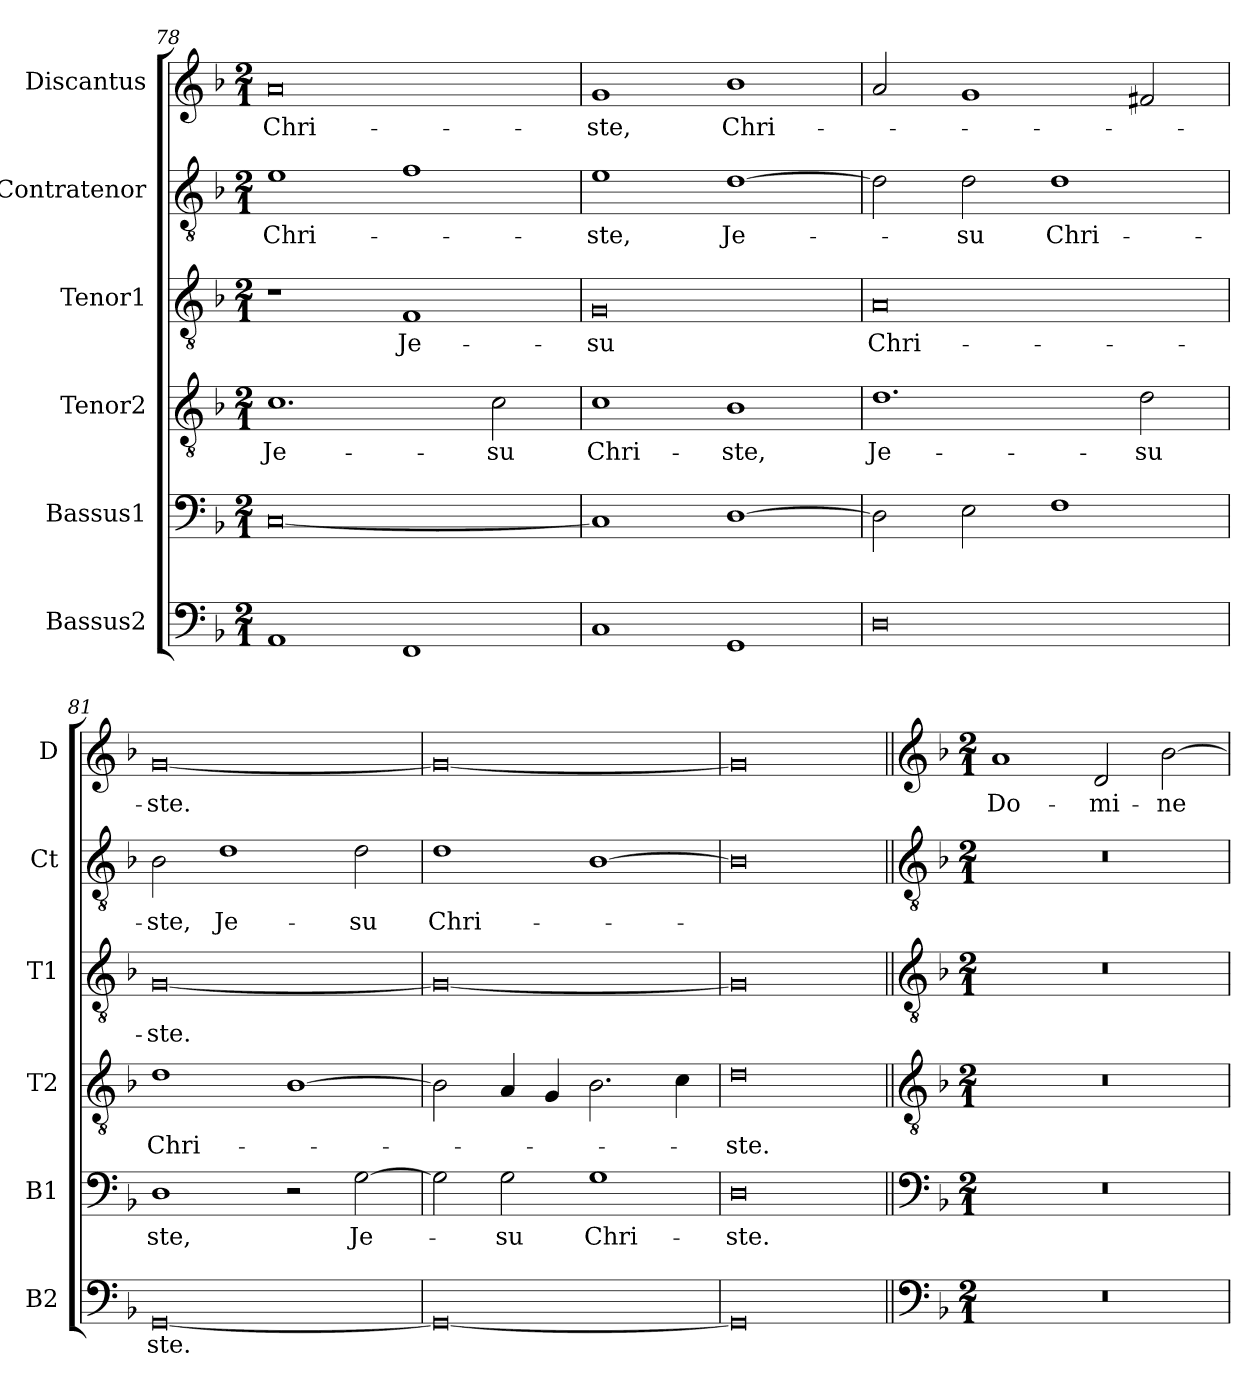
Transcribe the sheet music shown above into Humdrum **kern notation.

**kern	**text	**kern	**text	**kern	**text	**kern	**text	**kern	**text	**kern	**text
*part6	*part6	*part5	*part5	*part4	*part4	*part3	*part3	*part2	*part2	*part1	*part1
*staff6	*staff6	*staff5	*staff5	*staff4	*staff4	*staff3	*staff3	*staff2	*staff2	*staff1	*staff1
*I"Bassus2	*	*I"Bassus1	*	*I"Tenor2	*	*I"Tenor1	*	*I"Contratenor	*	*I"Discantus	*
*I'B2	*	*I'B1	*	*I'T2	*	*I'T1	*	*I'Ct	*	*I'D	*
*clefF4	*	*clefF4	*	*clefGv2	*	*clefGv2	*	*clefGv2	*	*clefG2	*
*k[b-]	*	*k[b-]	*	*k[b-]	*	*k[b-]	*	*k[b-]	*	*k[b-]	*
*M2/1	*	*M2/1	*	*M2/1	*	*M2/1	*	*M2/1	*	*M2/1	*
=78	=78	=78	=78	=78	=78	=78	=78	=78	=78	=78	=78
1AA	.	[0C	.	1.c	Je-	1r	.	1e	Chri-	0a	Chri-
1FF	.	.	.	.	.	1F	Je-	1f	.	.	.
.	.	.	.	2c	-su	.	.	.	.	.	.
=79	=79	=79	=79	=79	=79	=79	=79	=79	=79	=79	=79
1C	.	1C]	.	1c	Chri-	0G	-su	1e	-ste,	1g	-ste,
1GG	.	[1D	.	1B-	-ste,	.	.	[1d	Je-	1b-	Chri-
=80	=80	=80	=80	=80	=80	=80	=80	=80	=80	=80	=80
0D	.	2D]	.	1.d	Je-	0A	Chri-	2d]	.	2a	.
.	.	2E	.	.	.	.	.	2d	-su	1g	.
.	.	1F	.	.	.	.	.	1d	Chri-	.	.
.	.	.	.	2d	-su	.	.	.	.	2f#X	.
=81	=81	=81	=81	=81	=81	=81	=81	=81	=81	=81	=81
[0GG	-ste.	1D	-ste,	1d	Chri-	[0G	-ste.	2B-	-ste,	[0g	-ste.
.	.	.	.	.	.	.	.	1d	Je-	.	.
.	.	2r	.	[1B-	.	.	.	.	.	.	.
.	.	[2G	Je-	.	.	.	.	2d	-su	.	.
=82	=82	=82	=82	=82	=82	=82	=82	=82	=82	=82	=82
0GG_	.	2G]	.	2B-]	.	0G_	.	1d	Chri-	0g_	.
.	.	2G	-su	4A	.	.	.	.	.	.	.
.	.	.	.	4G	.	.	.	.	.	.	.
.	.	1G	Chri-	2.B-	.	.	.	[1B-	.	.	.
.	.	.	.	4c	.	.	.	.	.	.	.
=83	=83	=83	=83	=83	=83	=83	=83	=83	=83	=83	=83
0GG]	.	0D	-ste.	0d	-ste.	0G]	.	0B-]	.	0g]	.
!!LO:LB:g=z
=84||	=84||	=84||	=84||	=84||	=84||	=84||	=84||	=84||	=84||	=84||	=84||
*clefF4	*	*clefF4	*	*clefGv2	*	*clefGv2	*	*clefGv2	*	*clefG2	*
*k[b-]	*	*k[b-]	*	*k[b-]	*	*k[b-]	*	*k[b-]	*	*k[b-]	*
*M2/1	*	*M2/1	*	*M2/1	*	*M2/1	*	*M2/1	*	*M2/1	*
0r	.	0r	.	0r	.	0r	.	0r	.	1a	Do-
.	.	.	.	.	.	.	.	.	.	2d	-mi-
.	.	.	.	.	.	.	.	.	.	[2b-	-ne
=	=	=	=	=	=	=	=	=	=	=	=
*-	*-	*-	*-	*-	*-	*-	*-	*-	*-	*-	*-
